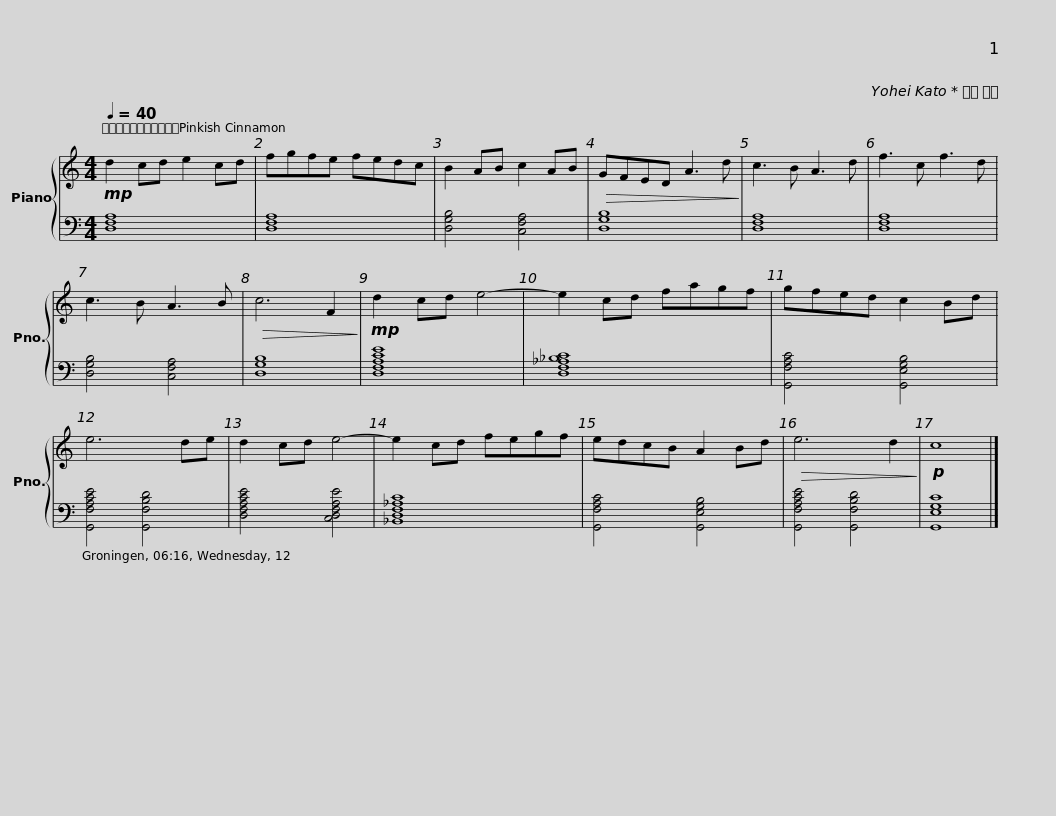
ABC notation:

X:1
%%score { 1 | 2 }
L:1/8
Q:1/4=40
M:4/4
I:linebreak $
K:C
V:1 treble
V:2 bass
V:1
!mp! d2 cd e2 cd | fgfe fedc | B2 AB c2 AB |!>(! GFED A3 d!>)! | c3 B A3 d |$ %5
 f3 c f3 d | c3 B A3 B |!>(! c6 F2!>)! |!mp! d2 cd e4- | e2 cd fagf | %10
 gfed c2 Bd |$ e6 de | d2 cd e4- | e2 cd fegf | edcB A2 Bd | %15
!>(! e6 d2!>)! |!p! c8 |] %17
V:2
 [D,F,A,]8 | [D,F,A,]8 | [D,G,B,]4 [C,F,A,]4 | [D,G,B,]8 | [D,F,A,]8 |$ %5
 [D,F,A,]8 | [D,G,B,]4 [C,F,A,]4 | [D,G,B,]8 | [D,F,A,CE]8 | [D,F,_A,_B,C]8 | %10
 [G,,F,A,C]4 [G,,E,G,B,]4 |$ [G,,F,A,CE]4 [G,,F,B,D]4 | [D,F,A,CE]4 [C,D,F,A,E]4 | [_B,,D,F,_A,C]8 | [G,,F,A,C]4 [G,,E,G,B,]4 | %15
 [G,,F,A,CE]4 [G,,F,B,D]4 | [G,,E,G,C]8 |] %17
